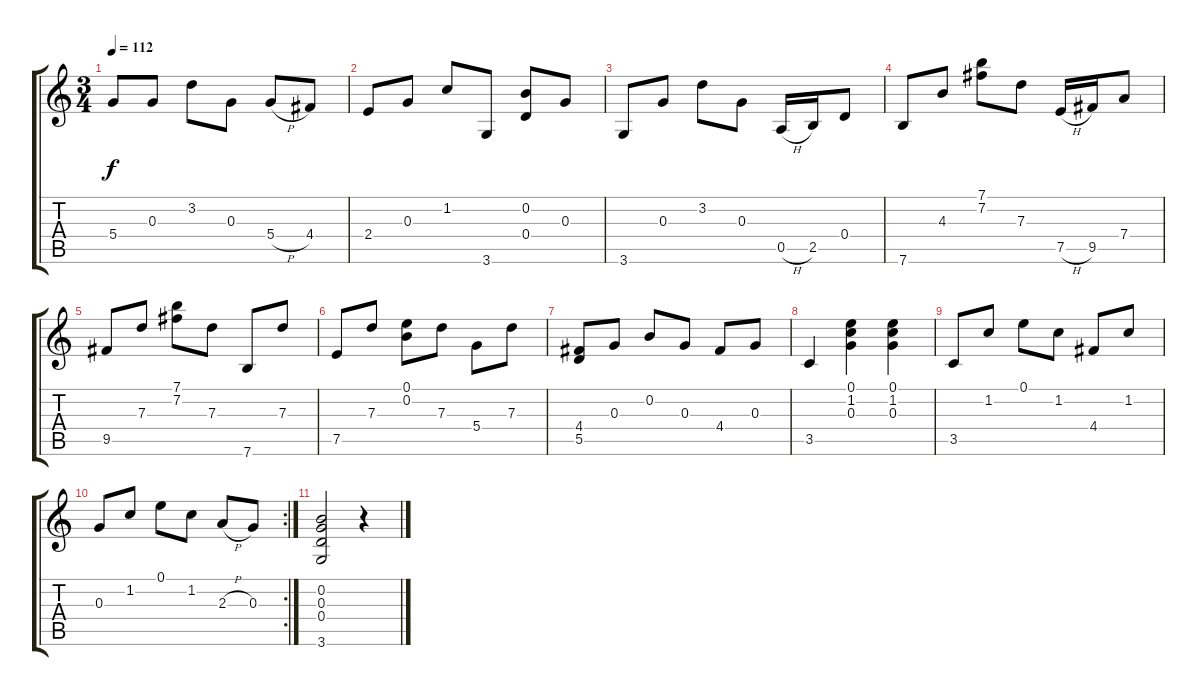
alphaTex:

\track "" {instrument acousticguitarnylon}
\staff {score tabs}
\tuning (E4 B3 G3 D3 A2 E2) {hide}
\ts (3 4)
\tempo 112
\clef g2
\ks c
5.4.8{dy f} 0.3.8 3.2.8 0.3.8 5.4{h}.8 4.4.8 |
2.4.8 0.3.8 1.2.8 3.6.8 (0.2 0.4).8 0.3.8 |
3.6.8 0.3.8 3.2.8 0.3.8 0.5{h}.16 2.5.16 0.4.8 |
7.6.8 4.3.8 (7.1 7.2).8 7.3.8 7.5{h}.16 9.5.16 7.4.8 |
9.5.8 7.3.8 (7.1 7.2).8 7.3.8 7.6.8 7.3.8 |
7.5.8 7.3.8 (0.1 0.2).8 7.3.8 5.4.8 7.3.8 |
(4.4 5.5).8 0.3.8 0.2.8 0.3.8 4.4.8 0.3.8 |
3.5.4 (0.1 1.2 0.3).4 (0.1 1.2 0.3).4 |
3.5.8 1.2.8 0.1.8 1.2.8 4.4.8 1.2.8 |
\rc 2
0.3.8 1.2.8 0.1.8 1.2.8 2.3{h}.8 0.3.8 |
(0.2 0.3 0.4 3.6).2 r.4
